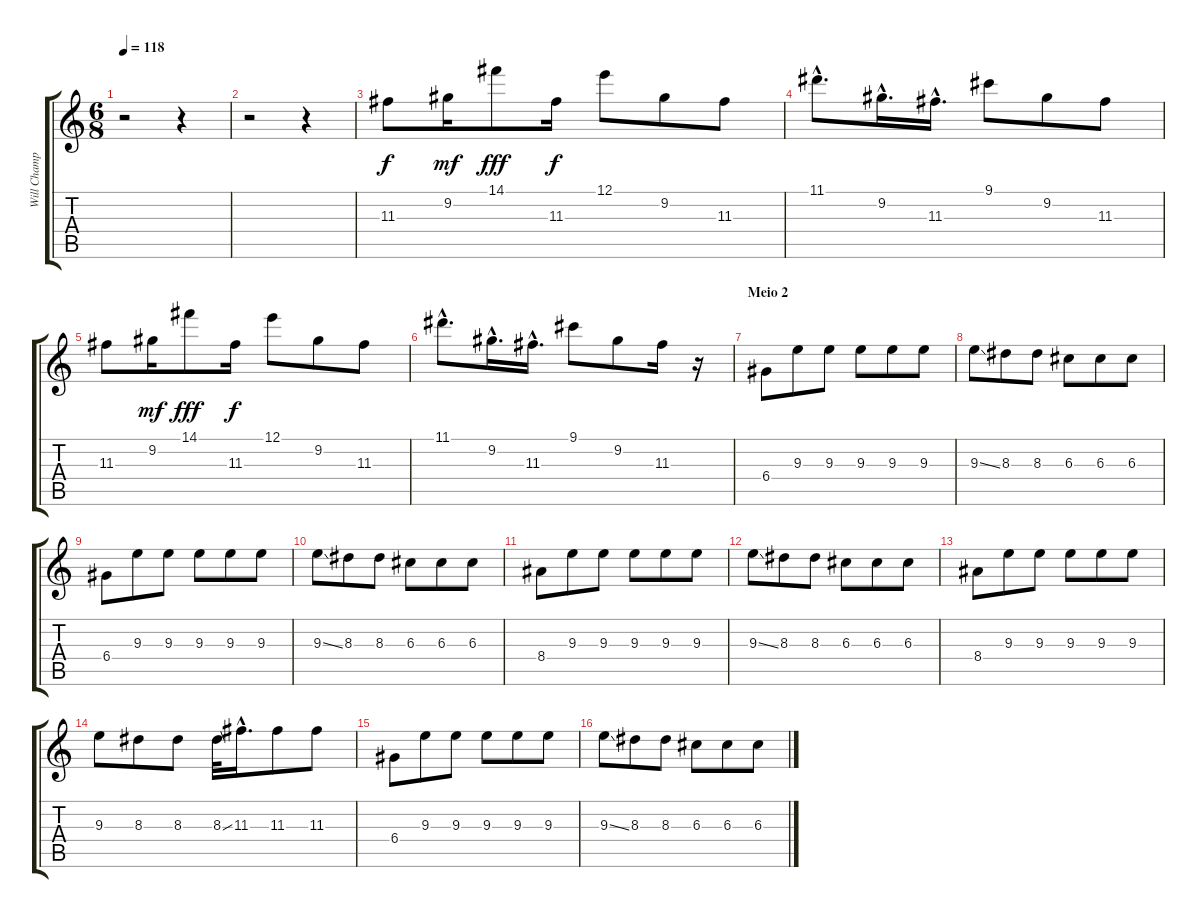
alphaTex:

\track ("Will Champion (guitarra)" "Will Champ") {instrument electricguitarjazz}
\staff {score tabs}
\tuning (E4 B3 G3 D3 A2 E2) {hide}
\ts (6 8)
\tempo 118
\clef g2
\ks c
r.2{dy f} r.4 |
r.2 r.4 |
11.3.8 9.2.16{dy mf} 14.1.8{dy fff} 11.3.16{dy f} 12.1.8 9.2.8 11.3.8 |
11.1{hac}.8{d} 9.2{hac}.16{d} 11.3{hac}.16{d} 9.1.8 9.2.8 11.3.8 |
11.3.8 9.2.16{dy mf} 14.1.8{dy fff} 11.3.16{dy f} 12.1.8 9.2.8 11.3.8 |
11.1{hac}.8{d} 9.2{hac}.16{d} 11.3{hac}.16{d} 9.1.8 9.2.8 11.3.16 r.16 |
\section ("" "Meio 2")
6.4.8 9.3.8 9.3.8 9.3.8 9.3.8 9.3.8 |
9.3{ss}.8 8.3.8 8.3.8 6.3.8 6.3.8 6.3.8 |
6.4.8 9.3.8 9.3.8 9.3.8 9.3.8 9.3.8 |
9.3{ss}.8 8.3.8 8.3.8 6.3.8 6.3.8 6.3.8 |
8.4.8 9.3.8 9.3.8 9.3.8 9.3.8 9.3.8 |
9.3{ss}.8 8.3.8 8.3.8 6.3.8 6.3.8 6.3.8 |
8.4.8 9.3.8 9.3.8 9.3.8 9.3.8 9.3.8 |
9.3.8 8.3.8 8.3.8 8.3{ss}.32 11.3{hac}.16{d} 11.3.8 11.3.8 |
6.4.8 9.3.8 9.3.8 9.3.8 9.3.8 9.3.8 |
9.3{ss}.8 8.3.8 8.3.8 6.3.8 6.3.8 6.3.8
